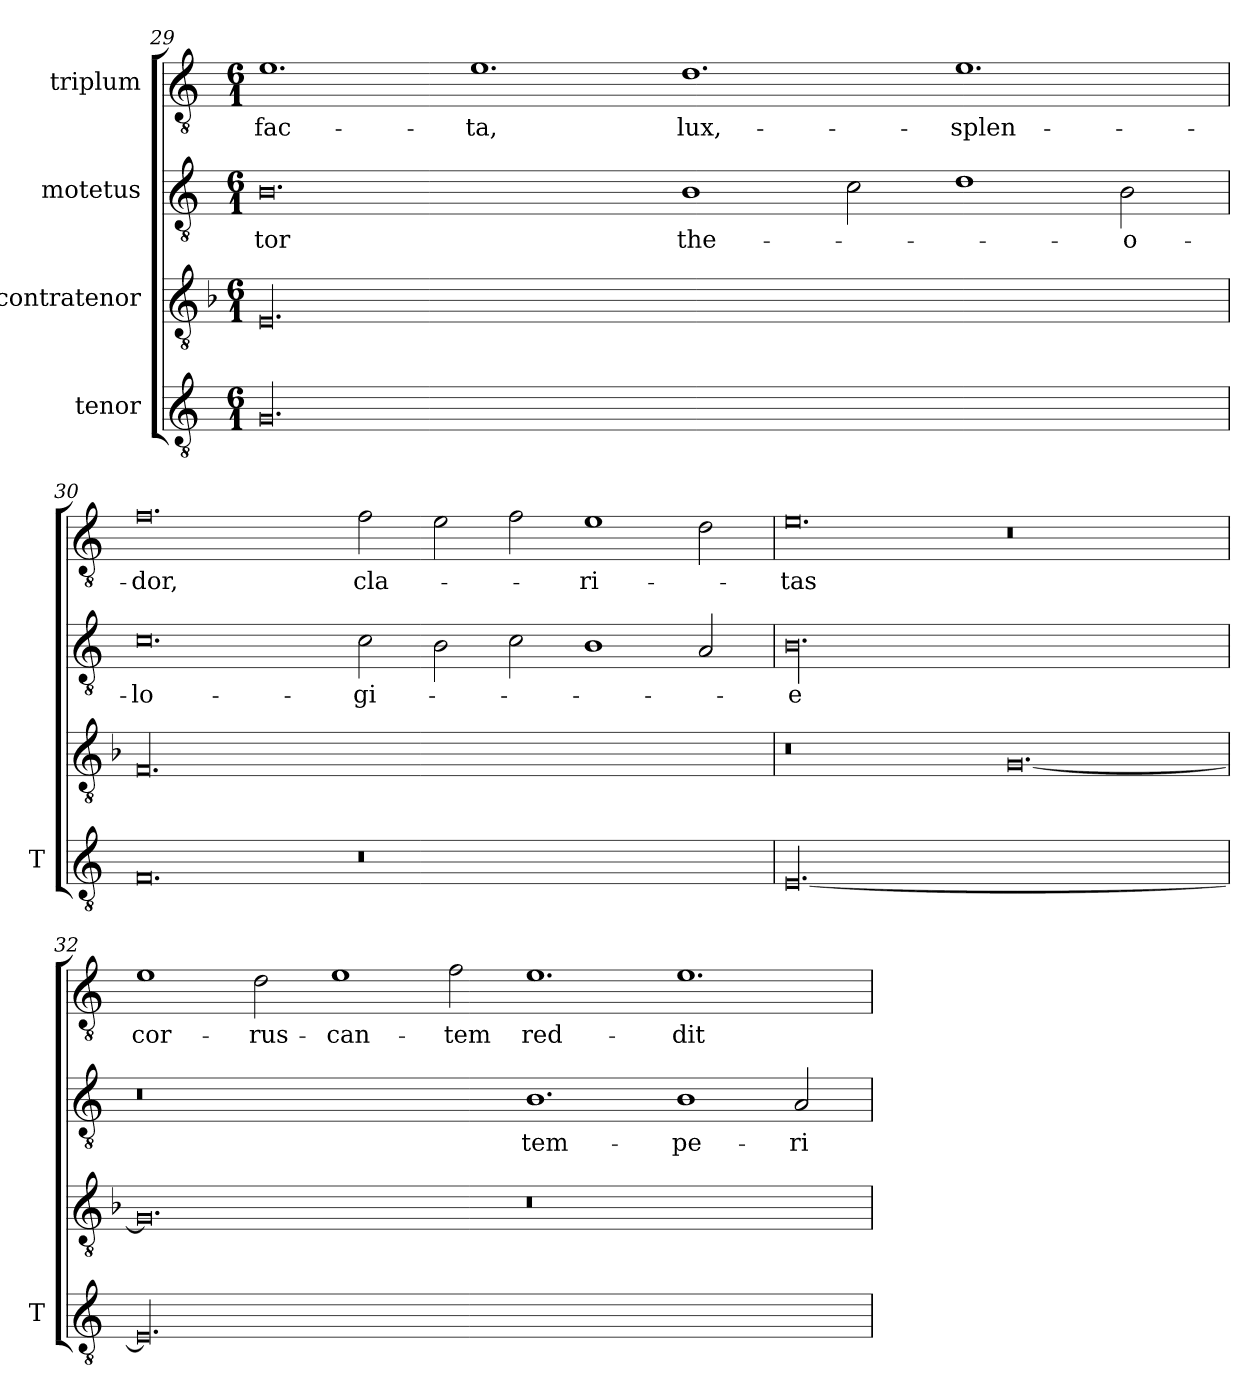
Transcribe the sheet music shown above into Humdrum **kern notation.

**kern	**kern	**kern	**text	**kern	**text
*part4	*part3	*part2	*part2	*part1	*part1
*staff4	*staff3	*staff2	*staff2	*staff1	*staff1
*I"tenor	*I"contratenor	*I"motetus	*	*I"triplum	*
*I'T	*	*	*	*	*
*clefGv2	*clefGv2	*clefGv2	*	*clefGv2	*
*k[]	*k[b-]	*k[]	*	*k[]	*
*C:	*F:	*C:	*	*C:	*
*M6/1	*M6/1	*M6/1	*	*M6/1	*
=29	=29	=29	=29	=29	=29
00.G/	00.E/	0.B\	-tor	1.e\	fac-
.	.	.	.	1.e\	-ta,
.	.	1B\	the-	1.d\	lux,-
.	.	2c\	.	.	.
.	.	1d\	.	1.e\	splen-
.	.	2B\	-o-	.	.
!!LO:LB:g=z
=30	=30	=30	=30	=30	=30
0.F/	00.F/	0.c\	-lo-	0.f\	-dor,
0.r	.	2c\	-gi-	2f\	cla-
.	.	2B\	.	2e\	.
.	.	2c\	.	2f\	.
.	.	1B\	.	1e\	-ri-
.	.	2A/	.	2d\	.
=31	=31	=31	=31	=31	=31
[00.E/	0.r	00.B\	-e	0.e\	-tas
.	[0.G/	.	.	0.r	.
=32	=32	=32	=32	=32	=32
00.E/]	0.G/]	0.r	.	1e\	cor-
.	.	.	.	2d\	-rus-
.	.	.	.	1e\	-can-
.	.	.	.	2f\	-tem
.	0.r	1.B\	tem-	1.e\	red-
.	.	1B\	-pe-	1.e\	-dit
.	.	2A/	-ri-	.	.
=	=	=	=	=	=
*-	*-	*-	*-	*-	*-
